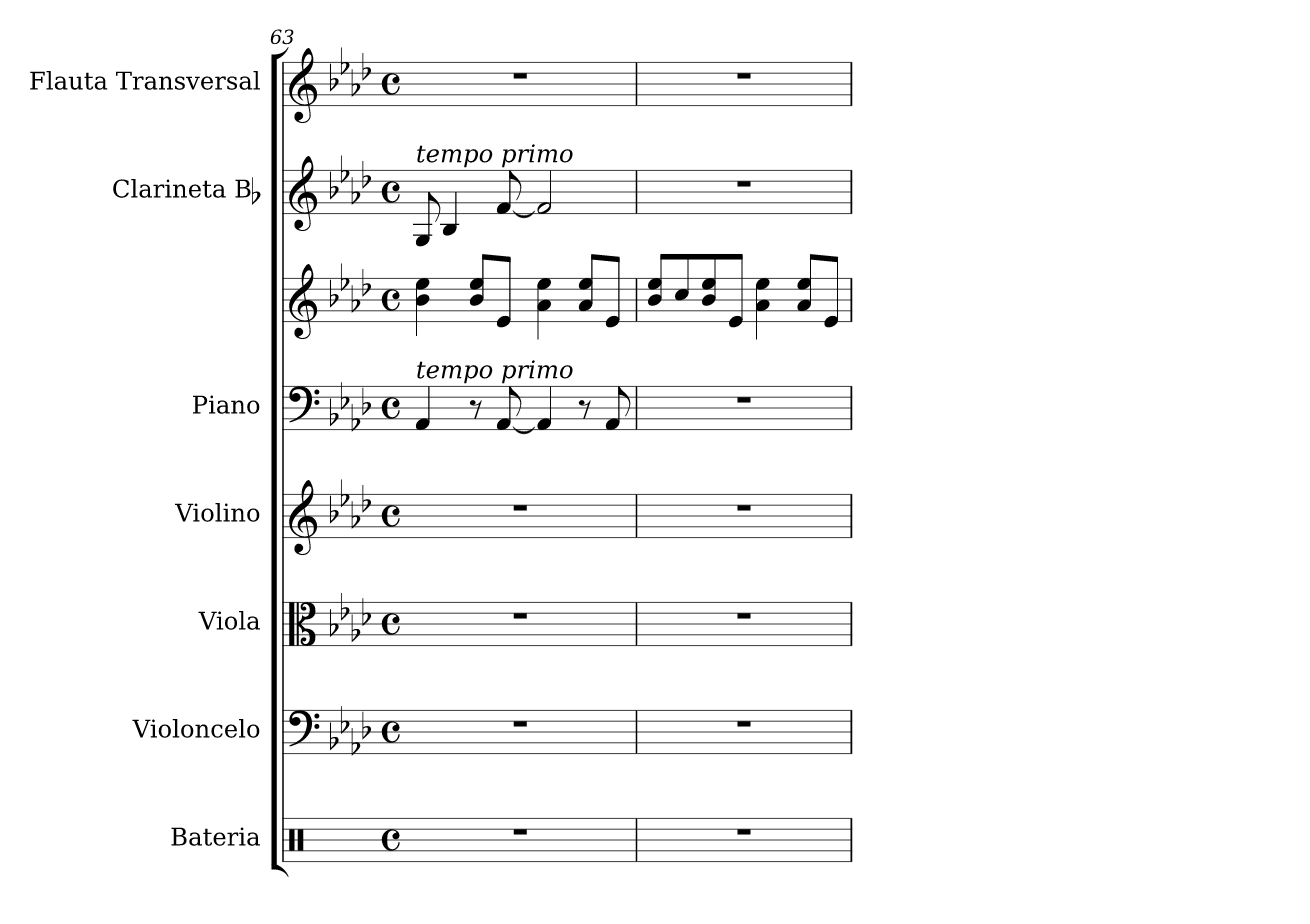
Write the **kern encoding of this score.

**kern	**kern	**kern	**kern	**kern	**kern	**kern	**kern
*part7	*part6	*part5	*part4	*part3	*part3	*part2	*part1
*staff8	*staff7	*staff6	*staff5	*staff4	*staff3	*staff2	*staff1
*I"Bateria	*I"Violoncelo	*I"Viola	*I"Violino	*I"Piano	*	*I"Clarineta Bb	*I"Flauta Transversal
*I'Bat.	*I'Vc.	*I'Vla	*I'Vln.	*I'Pno	*	*I'Cl. Bb	*I'Fl.
*clefX	*clefF4	*clefC3	*clefG2	*clefF4	*clefG2	*clefG2	*clefG2
*	*	*	*	*	*	*ITrd1c2	*
*k[]	*k[b-e-a-d-]	*k[b-e-a-d-]	*k[b-e-a-d-]	*k[b-e-a-d-]	*k[b-e-a-d-]	*k[b-e-a-d-g-c-]	*k[b-e-a-d-]
*M4/4	*M4/4	*M4/4	*M4/4	*M4/4	*M4/4	*M4/4	*M4/4
*met(c)	*met(c)	*met(c)	*met(c)	*met(c)	*met(c)	*met(c)	*met(c)
=63	=63	=63	=63	=63	=63	=63	=63
!	!	!	!	!	!	!LO:TX:a:i:t=tempo primo	!
!	!	!	!	!LO:TX:a:i:t=tempo primo	!	!	!
1r	1r	1r	1r	4AA-/	4b-\ 4ee-\	8F/	1r
.	.	.	.	.	.	4A-/	.
.	.	.	.	8r	8b-/ 8ee-/L	.	.
.	.	.	.	[8AA-/	8e-/J	[8e-/	.
.	.	.	.	4AA-/]	4a-\ 4ee-\	2e-/]	.
.	.	.	.	8r	8a-/ 8ee-/L	.	.
.	.	.	.	8AA-/	8e-/J	.	.
=64	=64	=64	=64	=64	=64	=64	=64
1r	1r	1r	1r	1r	8b-/ 8ee-/L	1r	1r
.	.	.	.	.	8cc/	.	.
.	.	.	.	.	8b-/ 8ee-/	.	.
.	.	.	.	.	8e-/J	.	.
.	.	.	.	.	4a-\ 4ee-\	.	.
.	.	.	.	.	8a-/ 8ee-/L	.	.
.	.	.	.	.	8e-/J	.	.
=	=	=	=	=	=	=	=
*-	*-	*-	*-	*-	*-	*-	*-
